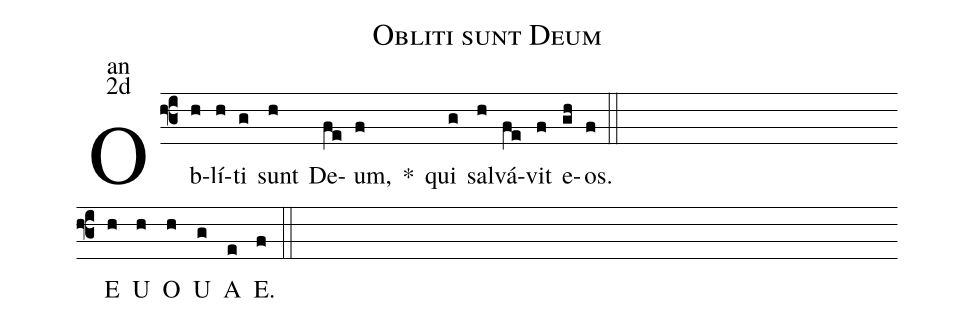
name:Obliti sunt Deum;
office-part:an;
mode:2d;
%%
(f3) Ob(h)lí(h)ti(g) sunt(h) De(fe)um,(f) <sp>*</sp>() qui(g) sal(h)vá(fe)vit(f) e(gh)os.(f) (::Z-)
<eu>E(h) U(h) O(h) U(g) A(e) E.(f) </eu>(::)
